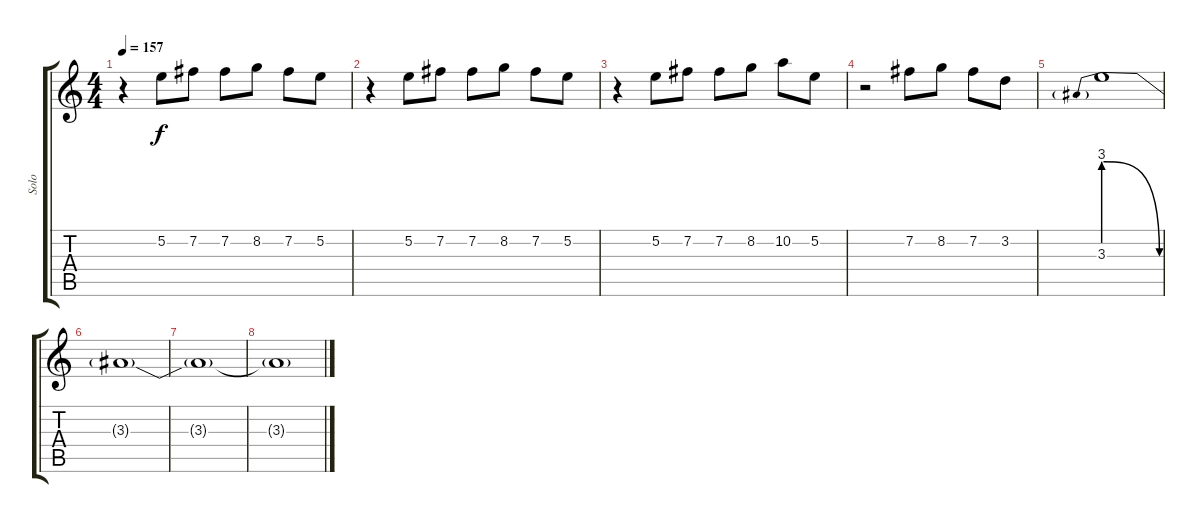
\track ("Solo" "Solo") {instrument distortionguitar}
\staff {score tabs}
\tuning (E4 B3 G3 D3 A2 E2) {hide}
\ts (4 4)
\tempo 157
\clef g2
\ks c
r.4{dy f} 5.2.8 7.2.8 7.2.8 8.2.8 7.2.8 5.2.8 |
r.4 5.2.8 7.2.8 7.2.8 8.2.8 7.2.8 5.2.8 |
r.4 5.2.8 7.2.8 7.2.8 8.2.8 10.2.8 5.2.8 |
r.2 7.2.8 8.2.8 7.2.8 3.2.8 |
3.3{be (prebendrelease 0 12 60 0)}.1 |
3.3{t}.1 |
3.3{t}.1 |
3.3{t}.1
